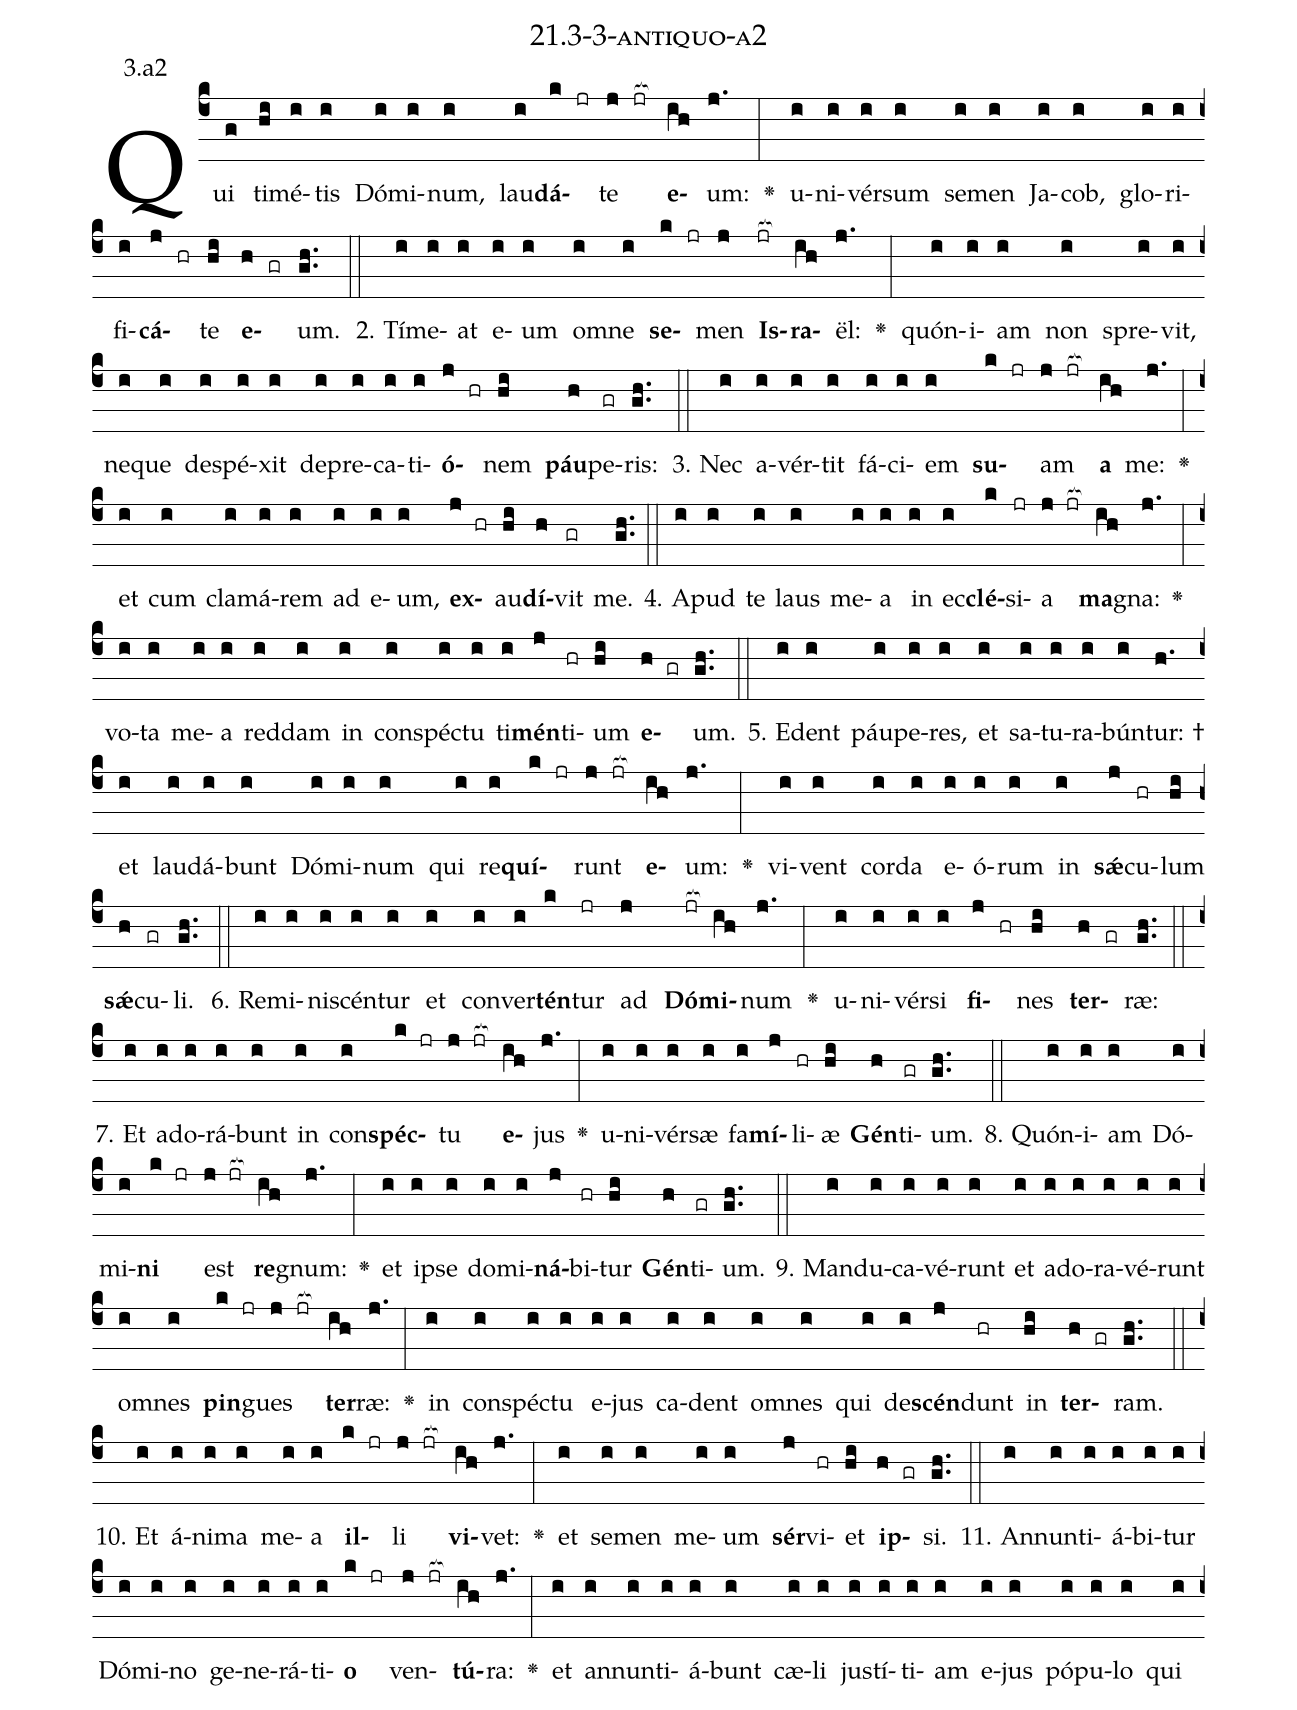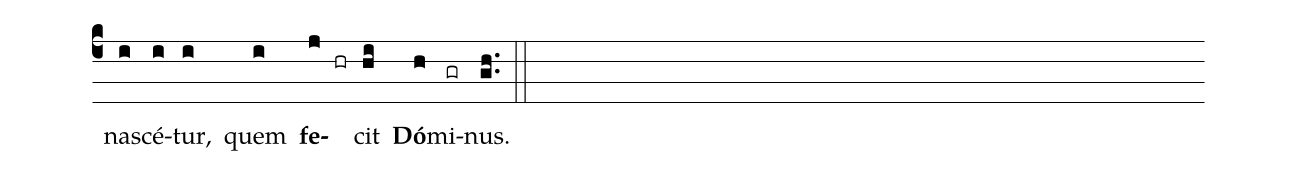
name: 21.3-3-antiquo-a2;
annotation: 3.a2;
%%
(c4)Qui(g) ti(hi)mé(i)tis(i) Dó(i)mi(i)num,(i) lau(i)<b>dá</b>(k jr)te(j jr[ocb:1{]) <b>e</b>(ih[ocb:0}])um:(j.) <v>\greheightstar</v>(:) u(i)ni(i)vér(i)sum(i) se(i)men(i) Ja(i)cob,(i) glo(i)ri(i)fi(i)<b>cá</b>(j hr)te(hi) <b>e</b>(h gr)um.(gh..) (::)
2. Tí(i)me(i)at(i) e(i)um(i) om(i)ne(i) <b>se</b>(k jr)men(j) <b>Is</b>(jr[ocb:1{])<b>ra</b>(ih[ocb:0}])ël:(j.) <v>\greheightstar</v>(:) quón(i)i(i)am(i) non(i) spre(i)vit,(i) ne(i)que(i) de(i)spé(i)xit(i) de(i)pre(i)ca(i)ti(i)<b>ó</b>(j hr)nem(hi) <b>páu</b>(h)pe(gr)ris:(gh..) (::)
3. Nec(i) a(i)vér(i)tit(i) fá(i)ci(i)em(i) <b>su</b>(k jr)am(j jr[ocb:1{]) <b>a</b>(ih[ocb:0}]) me:(j.) <v>\greheightstar</v>(:) et(i) cum(i) cla(i)má(i)rem(i) ad(i) e(i)um,(i) <b>ex</b>(j hr)au(hi)<b>dí</b>(h)vit(gr) me.(gh..) (::)
4. A(i)pud(i) te(i) laus(i) me(i)a(i) in(i) ec(i)<b>clé</b>(k)si(jr)a(j jr[ocb:1{]) <b>ma</b>(ih[ocb:0}])gna:(j.) <v>\greheightstar</v>(:) vo(i)ta(i) me(i)a(i) red(i)dam(i) in(i) con(i)spéc(i)tu(i) ti(i)<b>mén</b>(j)ti(hr)um(hi) <b>e</b>(h gr)um.(gh..) (::)
5. E(i)dent(i) páu(i)pe(i)res,(i) et(i) sa(i)tu(i)ra(i)bún(i)tur: †(h.) et(i) lau(i)dá(i)bunt(i) Dó(i)mi(i)num(i) qui(i) re(i)<b>quí</b>(k jr)runt(j jr[ocb:1{]) <b>e</b>(ih[ocb:0}])um:(j.) <v>\greheightstar</v>(:) vi(i)vent(i) cor(i)da(i) e(i)ó(i)rum(i) in(i) <b>sǽ</b>(j)cu(hr)lum(hi) <b>sǽ</b>(h)cu(gr)li.(gh..) (::)
6. Re(i)mi(i)ni(i)scén(i)tur(i) et(i) con(i)ver(i)<b>tén</b>(k)tur(jr) ad(j) <b>Dó</b>(jr[ocb:1{])<b>mi</b>(ih[ocb:0}])num(j.) <v>\greheightstar</v>(:) u(i)ni(i)vér(i)si(i) <b>fi</b>(j hr)nes(hi) <b>ter</b>(h gr)ræ:(gh..) (::)
7. Et(i) ad(i)o(i)rá(i)bunt(i) in(i) con(i)<b>spéc</b>(k jr)tu(j jr[ocb:1{]) <b>e</b>(ih[ocb:0}])jus(j.) <v>\greheightstar</v>(:) u(i)ni(i)vér(i)sæ(i) fa(i)<b>mí</b>(j)li(hr)æ(hi) <b>Gén</b>(h)ti(gr)um.(gh..) (::)
8. Quón(i)i(i)am(i) Dó(i)mi(i)<b>ni</b>(k jr) est(j jr[ocb:1{]) <b>re</b>(ih[ocb:0}])gnum:(j.) <v>\greheightstar</v>(:) et(i) ip(i)se(i) do(i)mi(i)<b>ná</b>(j)bi(hr)tur(hi) <b>Gén</b>(h)ti(gr)um.(gh..) (::)
9. Man(i)du(i)ca(i)vé(i)runt(i) et(i) ad(i)o(i)ra(i)vé(i)runt(i) om(i)nes(i) <b>pin</b>(k jr)gues(j jr[ocb:1{]) <b>ter</b>(ih[ocb:0}])ræ:(j.) <v>\greheightstar</v>(:) in(i) con(i)spéc(i)tu(i) e(i)jus(i) ca(i)dent(i) om(i)nes(i) qui(i) de(i)<b>scén</b>(j)dunt(hr) in(hi) <b>ter</b>(h gr)ram.(gh..) (::)
10. Et(i) á(i)ni(i)ma(i) me(i)a(i) <b>il</b>(k jr)li(j jr[ocb:1{]) <b>vi</b>(ih[ocb:0}])vet:(j.) <v>\greheightstar</v>(:) et(i) se(i)men(i) me(i)um(i) <b>sér</b>(j)vi(hr)et(hi) <b>ip</b>(h gr)si.(gh..) (::)
11. An(i)nun(i)ti(i)á(i)bi(i)tur(i) Dó(i)mi(i)no(i) ge(i)ne(i)rá(i)ti(i)<b>o</b>(k jr) ven(j jr[ocb:1{])<b>tú</b>(ih[ocb:0}])ra:(j.) <v>\greheightstar</v>(:) et(i) an(i)nun(i)ti(i)á(i)bunt(i) cæ(i)li(i) jus(i)tí(i)ti(i)am(i) e(i)jus(i) pó(i)pu(i)lo(i) qui(i) na(i)scé(i)tur,(i) quem(i) <b>fe</b>(j hr)cit(hi) <b>Dó</b>(h)mi(gr)nus.(gh..) (::)
